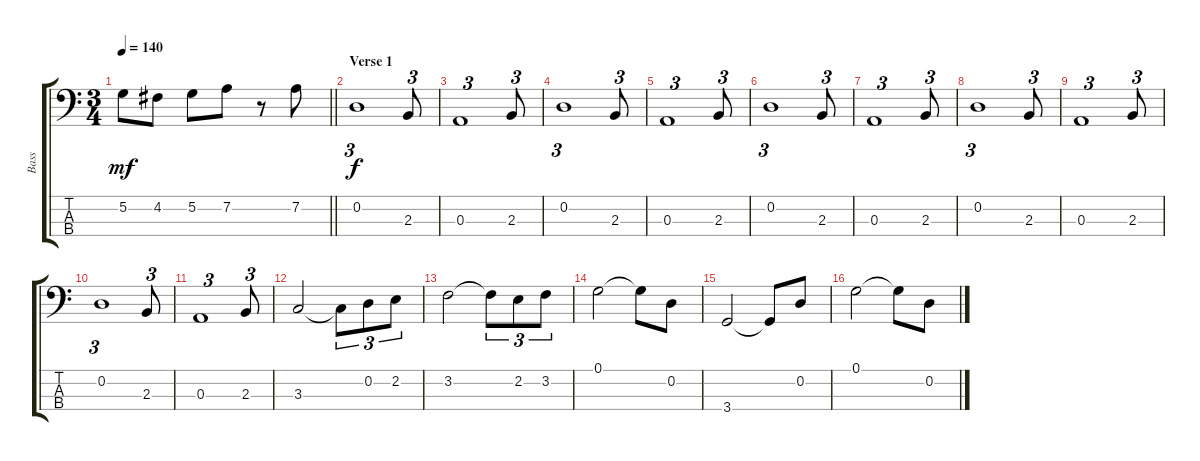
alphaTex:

\track ("Bass" "Bass") {instrument electricbassfinger}
\staff {score tabs}
\tuning (G2 D2 A1 E1) {hide}
\ts (3 4)
\tempo 140
\clef f4
\barLineRight lightlight
\ks c
5.2.8{dy mf} 4.2.8 5.2.8 7.2.8 r.8 7.2.8 |
\section ("" "Verse 1")
0.2.1{tu (3 2) dy f} 2.3.8{tu (3 2)} |
0.3.1{tu (3 2)} 2.3.8{tu (3 2)} |
0.2.1{tu (3 2)} 2.3.8{tu (3 2)} |
0.3.1{tu (3 2)} 2.3.8{tu (3 2)} |
0.2.1{tu (3 2)} 2.3.8{tu (3 2)} |
0.3.1{tu (3 2)} 2.3.8{tu (3 2)} |
0.2.1{tu (3 2)} 2.3.8{tu (3 2)} |
0.3.1{tu (3 2)} 2.3.8{tu (3 2)} |
0.2.1{tu (3 2)} 2.3.8{tu (3 2)} |
0.3.1{tu (3 2)} 2.3.8{tu (3 2)} |
3.3.2 3.3{t}.8{tu (3 2)} 0.2.8{tu (3 2)} 2.2.8{tu (3 2)} |
3.2.2 3.2{t}.8{tu (3 2)} 2.2.8{tu (3 2)} 3.2.8{tu (3 2)} |
0.1.2 0.1{t}.8 0.2.8 |
3.4.2 3.4{t}.8 0.2.8 |
0.1.2 0.1{t}.8 0.2.8
